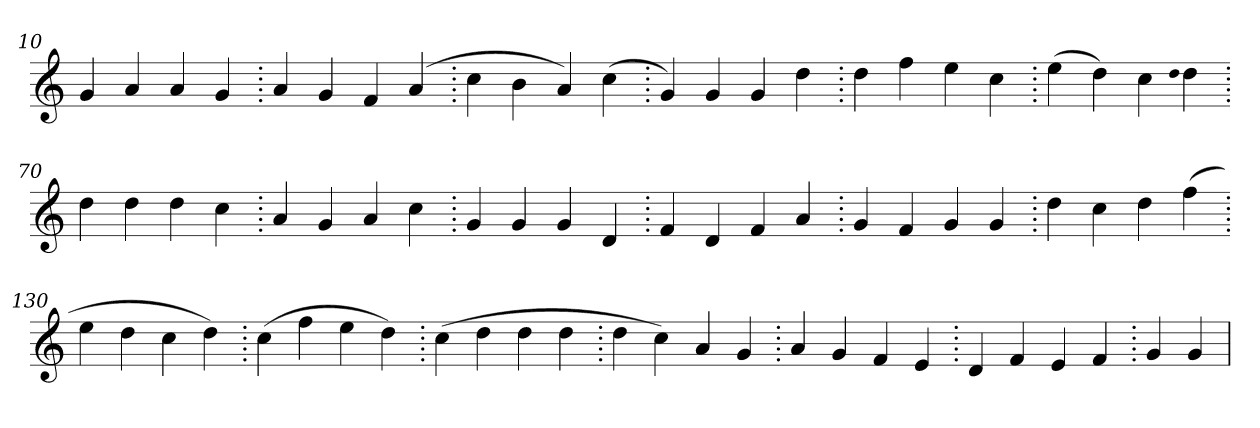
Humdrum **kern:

**kern
*part1
*staff1
*clefG2
=10.
4g
4a
4a
4g
=20.
4a
4g
4f
(>4a
=30.
4cc
4b
4a)
(>4cc
=40.
4g)
4g
4g
4dd
=50.
4dd
4ff
4ee
4cc
=60.
(>4ee
4dd)
(>4cc
qqdd
4dd
=70.
4dd
4dd
4dd
4cc
=80.
4a
4g
4a
4cc
=90.
4g
4g
4g
4d
=100.
4f
4d
4f
4a
=110.
4g
4f
4g
4g
=120.
4dd
4cc
4dd
(>4ff
=130.
4ee
4dd
4cc
4dd)
=140.
(>4cc
4ff
4ee
4dd)
=150.
(>4cc
4dd
4dd
4dd
=160.
4dd
4cc)
4a
4g
=170.
4a
4g
4f
4e
=180.
4d
4f
4e
4f
=190.
4g
4g
=
*-
